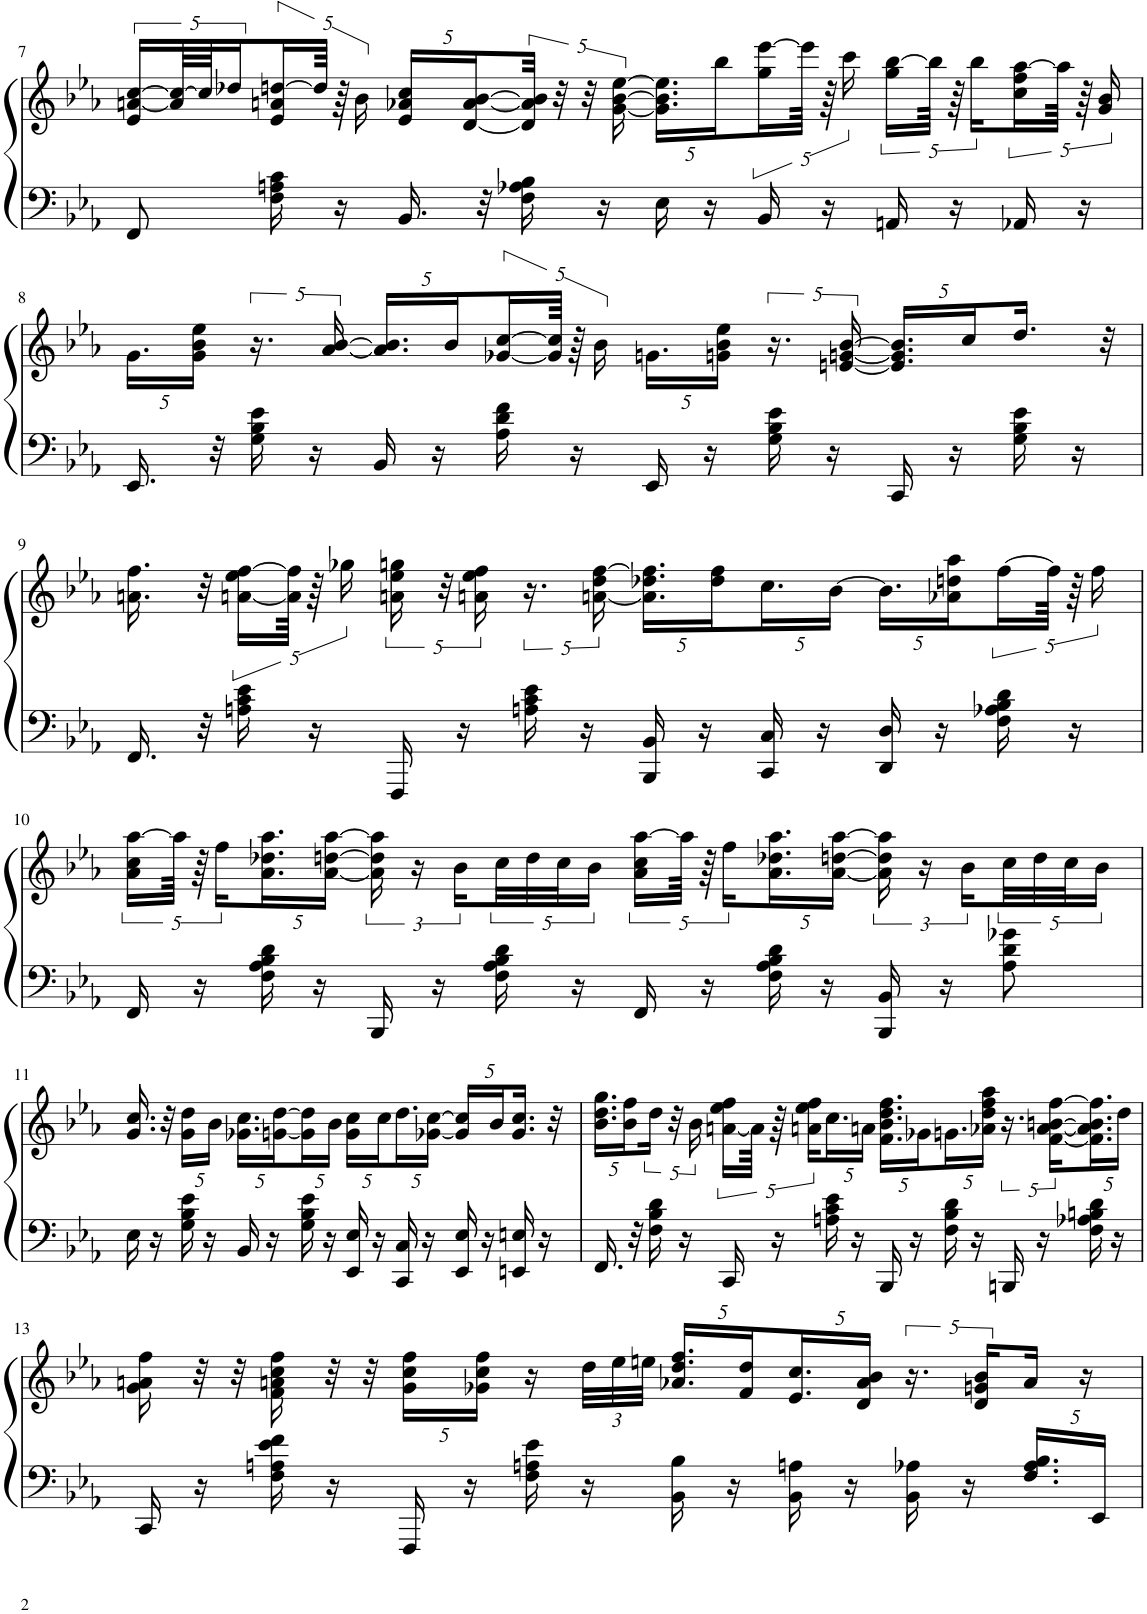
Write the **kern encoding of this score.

**kern	**kern
*part1	*part1
*staff2	*staff1
*I"Piano	*
*I'Pno	*
!!LO:PB:g=z
*clefF4	*clefG2
*k[b-e-a-]	*k[b-e-a-]
=7	=7
8FF/	20e-/ [20an/ [20cc/LL
.	80a/] 80cc/_LL
.	80cc/JJ]
.	20dd-X/
16F\ 16An\ 16c\	20e-/ 20an/ [20ddn/
.	80dd/JJkk]
16r	80r
.	20b-\
*	*Xbrackettup
16.BB-/	20e-/ 20a-X/ 20cc/LL
.	40ryy
.	[20d/ [20a-/ [20b-/
32r	.
*	*brackettup
16F\ 16A-X\ 16B-\	40d/] 40a-/] 40b-/]JJk
.	40r
.	40r
16r	.
.	[20g\ [20b-\ [20ee-\
16E-\	40g\_ 40b-\_ 40ee-\_LL
.	20g\] 20b-\] 20ee-\]LL
16r	.
.	20bb-\
16BB-/	20gg\ [20eee-\
.	80eee-\JJkk]
16r	80r
.	20ccc\
16AAn/	20gg\ [20bb-\LL
.	80bb-\JJkk]
16r	80r
.	20bb-\LL
16AA-X/	20cc\ 20ff\ [20aa-\
.	80aa-\JJkk]
16r	80r
.	20g/ 20b-/
!!LO:LB:g=z
=8	=8
*	*Xbrackettup
16.EE-/	20.g\LL
.	20g\ 20b-\ 20ee-\JJ
32r	.
16G\ 16B-\ 16e-\	20.r
16r	.
.	[8a-/ [8b-/
16BB-/	.
16r	.
.	20b-/
16A-\ 16d\ 16f\	[20g-X/ [20cc/
.	80g-/] 80cc/]JJkk
16r	80r
*	*brackettup
.	20b-\
16EE-/	20.gn\LL
16r	.
*	*Xbrackettup
.	20gn\ 20b-\ 20ee-\JJ
16G\ 16B-\ 16e-\	20.r
16r	.
*	*brackettup
.	[20en/ [20gn/ [20b-/
16CC/	20.e/] 20.g/] 20.b-/]LL
16r	.
.	20cc/
16G\ 16B-\ 16e-\	16.dd/JJ
16r	.
.	32r
!!LO:LB:g=z
=9	=9
16.FF/	16.an\ 16.ff\
32r	32r
16An\ 16c\ 16e-\	[20an\ 20ee-\ [20ff\LL
.	80a\] 80ff\]JJkk
16r	80r
.	20gg-X\
16FFF/	20an\ 20ee-\ 20ggn\
.	40r
16r	.
.	20an\ 20ee-\ 20ff\
16An\ 16c\ 16e-\	20.r
16r	.
.	[20an\ 20dd\ [20ff\
*	*Xbrackettup
16BBB-/ 16BB-/	20.a\] 20.dd-X\ 20.ff\]LL
16r	.
.	20dd-\ 20ff\
16CC/ 16C/	20.cc\
16r	.
.	[8b-\J
16DD/ 16D/	.
16r	.
.	20a-X\ 20ddn\ 20aa-\
16F\ 16A-X\ 16B-\ 16d\	[20ff\
.	80ff\JJkk]
16r	80r
.	20ff\
!!LO:LB:g=z
=10	=10
*	*brackettup
16FF/	20a-\ 20cc\ [20aa-\LL
.	80aa-\JJkk]
16r	80r
.	20ff\LL
*	*Xbrackettup
16F\ 16A-\ 16B-\ 16d\	20.a-\ 20.dd-X\ 20.aa-\
16r	.
.	[20a-\ [20ddn\ [20aa-\JJ
*	*brackettup
16BBB-/	24a-\] 24dd\] 24aa-\]
.	24r
16r	.
.	24b-\LL
16F\ 16A-\ 16B-\ 16d\	40cc\L
.	40dd\
.	40cc\J
16r	.
.	20b-\JJ
16FF/	20a-\ 20cc\ [20aa-\LL
.	80aa-\JJkk]
16r	80r
.	20ff\LL
*	*Xbrackettup
16F\ 16A-\ 16B-\ 16d\	20.a-\ 20.dd-X\ 20.aa-\
16r	.
.	[20a-\ [20ddn\ [20aa-\JJ
*	*brackettup
16BBB-/ 16BB-/	24a-\] 24dd\] 24aa-\]
.	24r
16r	.
.	24b-\LL
8A-\ 8d\ 8g-X\	40cc\L
.	40dd\
.	40cc\J
.	20b-\JJ
!!LO:LB:g=z
=11	=11
16E-\	16.g/ 16.cc/
16r	.
.	32r
*	*Xbrackettup
16G\ 16B-\ 16e-\	20g\ 20dd\LL
.	40ryy
16r	.
.	20b-\JJ
16BB-/	[40g-X\ [40cc\LL
.	20g-\] 20cc\]LL
16r	.
.	[20gn\ [20dd\
16G\ 16B-\ 16e-\	20g\] 20dd\]
.	40ryy
16r	.
.	20b-\JJ
16EE-/ 16E-/	20g\ 20cc\LL
.	40ryy
16r	.
.	20cc\
16CC/ 16C/	20.dd\
16r	.
.	[20g-X\ [20cc\JJ
16EE-/ 16E-/	20g-/] 20cc/]LL
.	40ryy
16r	.
.	20b-/
16EEn/ 16En/	16.g-/ 16.cc/JJ
16r	.
.	32r
=12	=12
16.FF/	20.b-\ 20.dd\ 20.gg\LL
.	20b-\ 20ff\
32r	.
*	*brackettup
16F\ 16B-\ 16d\	20dd\JJ
.	40r
16r	.
.	20b-\
16CC/	[20an\ 20ee-\ 20ff\LL
.	80a\JJkk]
16r	80r
.	20an\ 20ee-\ 20ff\LL
*	*Xbrackettup
16An\ 16c\ 16e-\	20.cc\
16r	.
.	20an\JJ
16BBB-/	20.f\ 20.b-\ 20.dd\ 20.ff\LL
16r	.
.	20g-X\
16F\ 16B-\ 16d\	20.gn\
16r	.
.	20a-X\ 20dd\ 20ff\ 20aa-\JJ
*	*brackettup
16BBBn/	20.r
16r	.
.	[20f\ [20a-\ [20bn\ [20ff\LL
*	*Xbrackettup
16F\ 16A-X\ 16Bn\ 16d\	20.f\] 20.a-\] 20.b\] 20.ff\]
16r	.
.	20dd\JJ
!!LO:LB:g=z
=13	=13
16CC/	16g\ 16an\ 16ff\
16r	32r
.	32r
16F\ 16An\ 16e-\ 16f\	16f\ 16an\ 16cc\ 16ff\
16r	32r
.	32r
16FFF/	20g\ 20cc\ 20ff\LL
.	40ryy
16r	.
.	20g-X\ 20cc\ 20ff\JJ
16F\ 16An\ 16e-\	16r
16r	48dd\LLL
.	48ee-\
.	48een\JJJ
16BB-\ 16B-\	20.a-X/ 20.dd/ 20.ff/LL
16r	.
.	20f/ 20dd/
16BB-\ 16An\	20.e-/ 20.cc/
16r	.
.	20d/ 20a-/ 20b-/JJ
*	*brackettup
16BB-\ 16A-X\	20.r
16r	.
.	20d/ 20gn/ 20b-/LL
*Xbrackettup	*
20.F/ 20.A-/ 20.B-/LL	16a-/JJ
.	16r
20EE-/JJ	.
=	=
*-	*-
